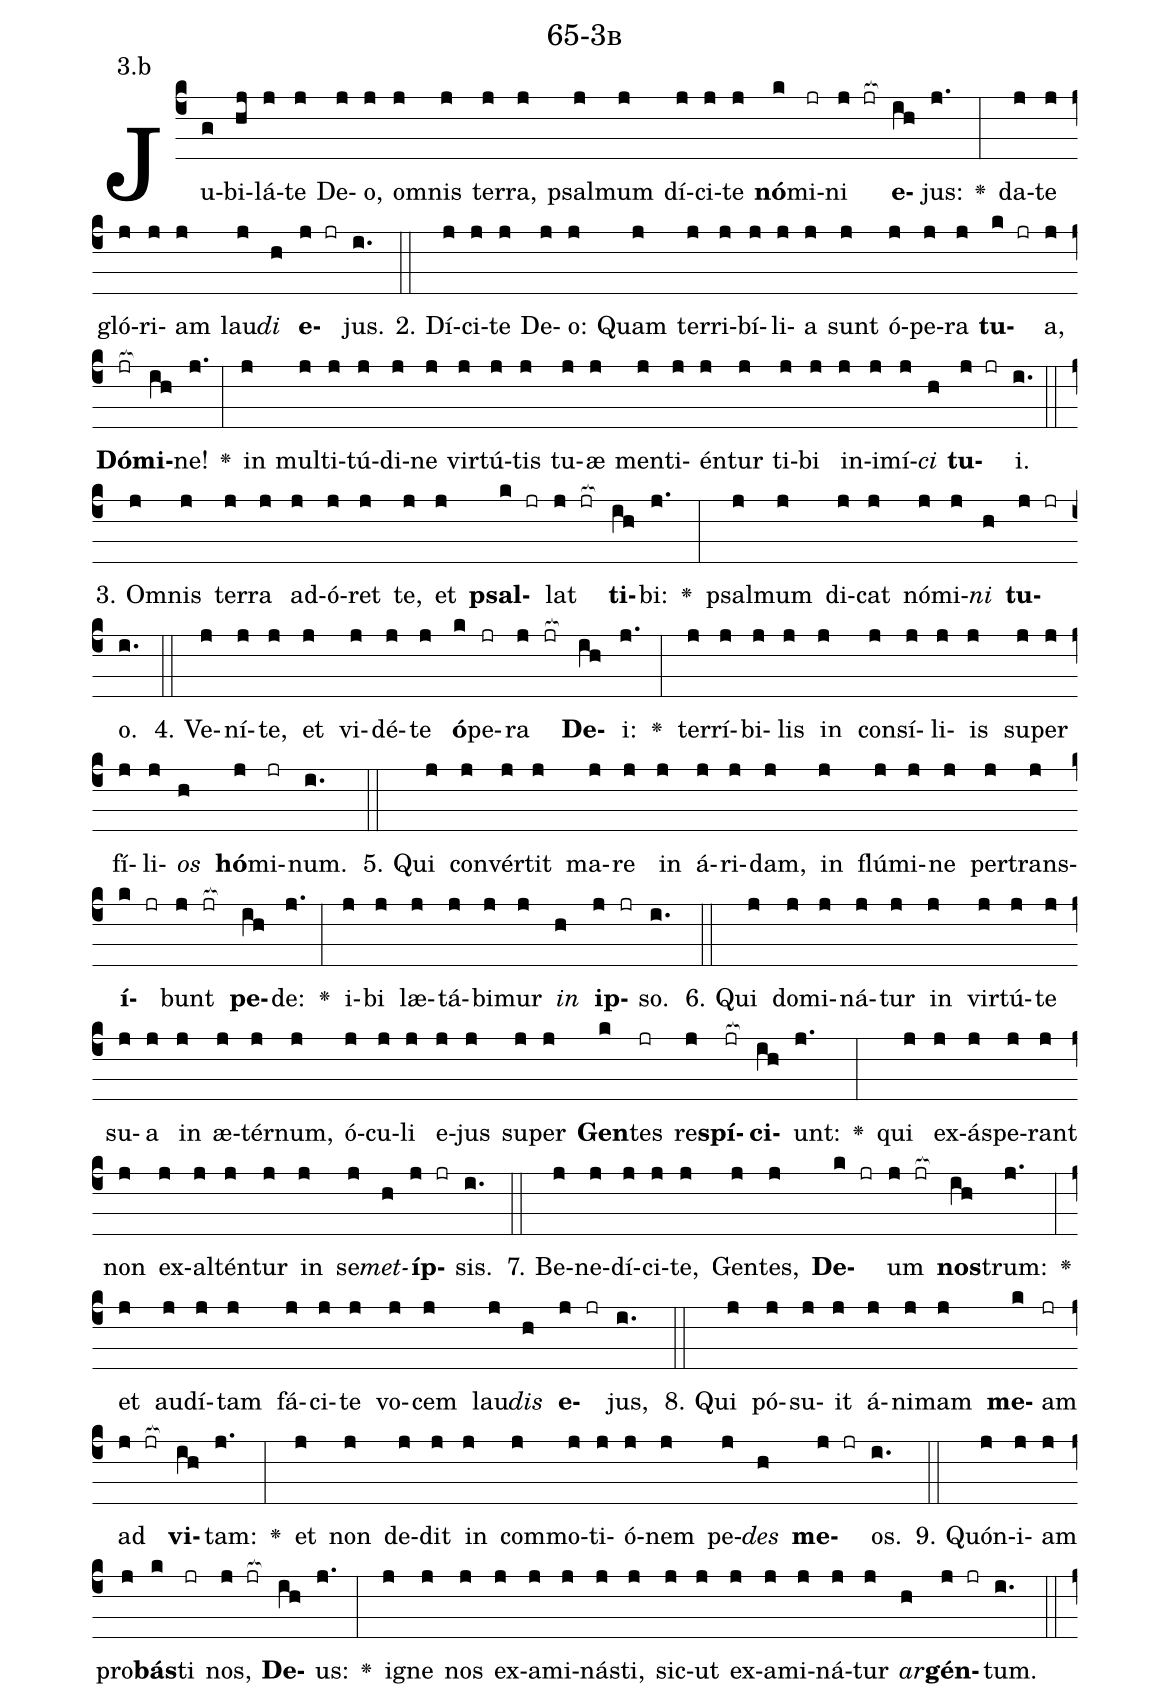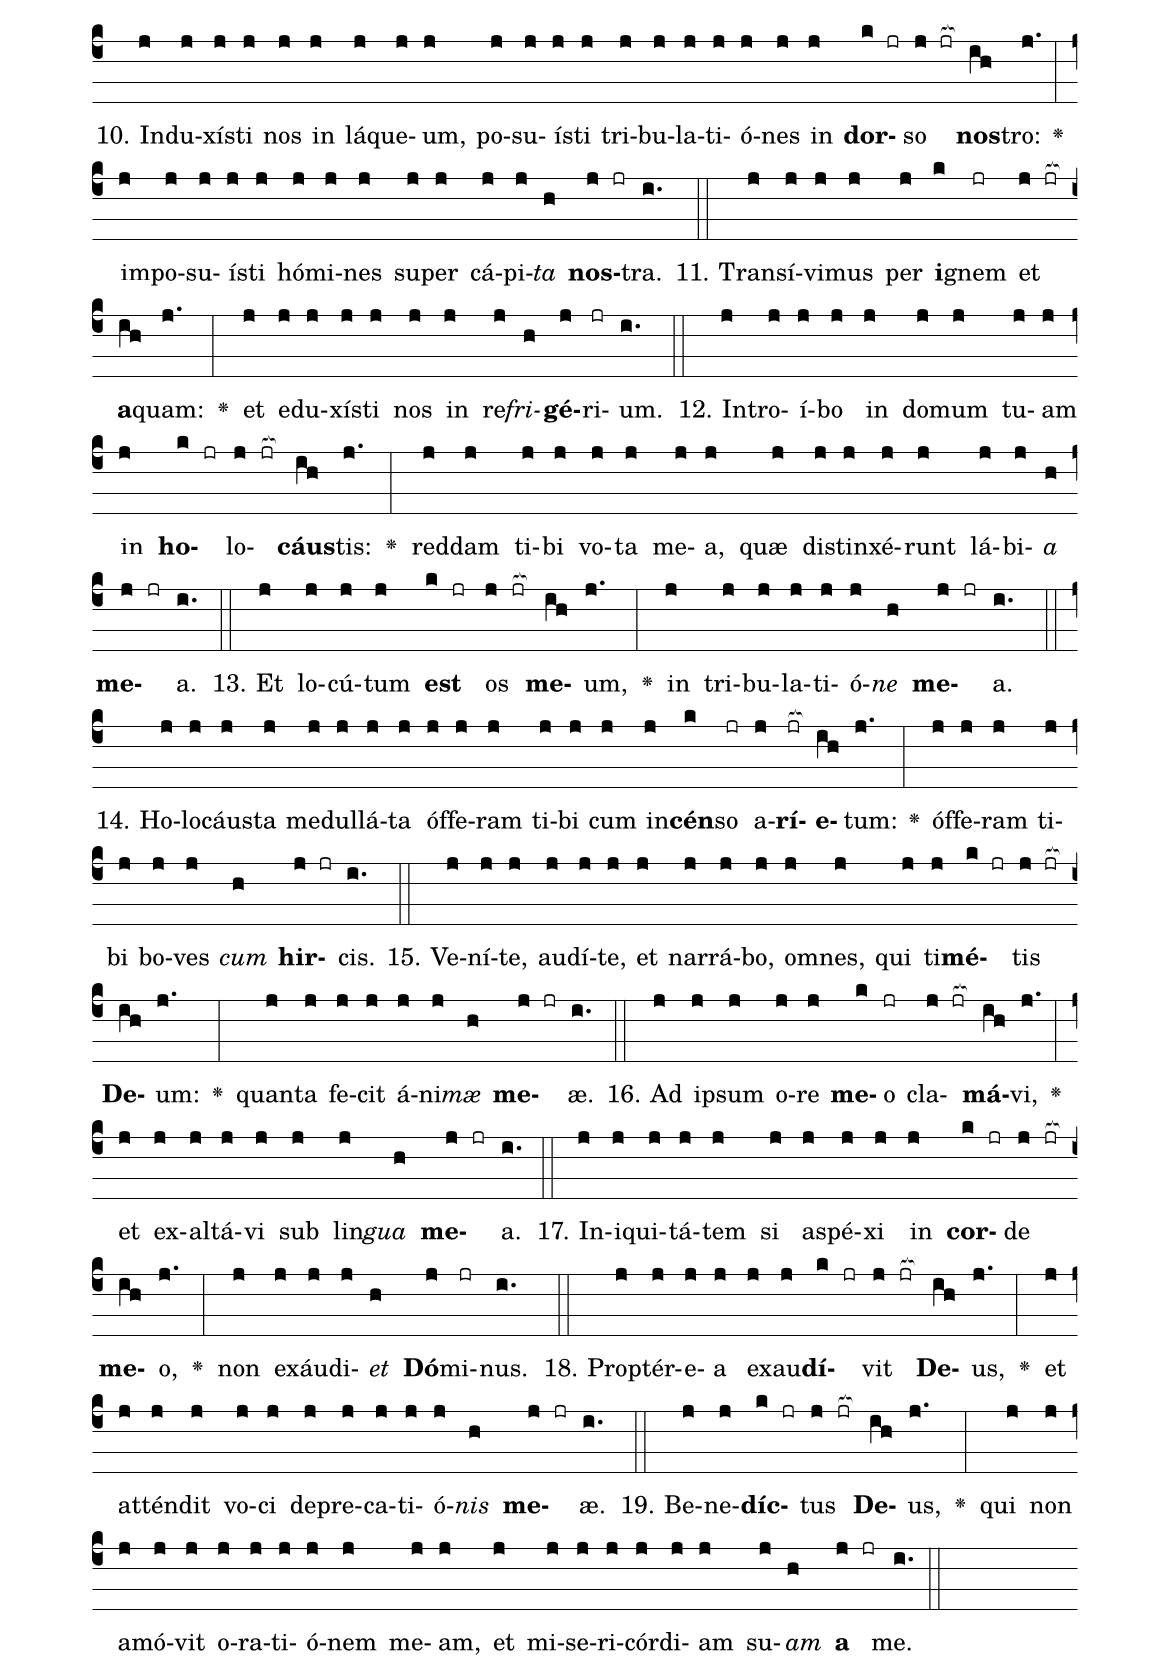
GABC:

name: 65-3b;
annotation: 3.b;
%%
(c4)Ju(g)bi(hj)lá(j)te(j) De(j)o,(j) om(j)nis(j) ter(j)ra,(j) psal(j)mum(j) dí(j)ci(j)te(j) <b>nó</b>(k)mi(jr)ni(j jr[ocb:1{]) <b>e</b>(ih[ocb:0}])jus:(j.) <v>\greheightstar</v>(:) da(j)te(j) gló(j)ri(j)am(j) lau(j)<i>di</i>(h) <b>e</b>(j jr)jus.(i.) (::)
2. Dí(j)ci(j)te(j) De(j)o:(j) Quam(j) ter(j)ri(j)bí(j)li(j)a(j) sunt(j) ó(j)pe(j)ra(j) <b>tu</b>(k jr)a,(j) <b>Dó</b>(jr[ocb:1{])<b>mi</b>(ih[ocb:0}])ne!(j.) <v>\greheightstar</v>(:) in(j) mul(j)ti(j)tú(j)di(j)ne(j) vir(j)tú(j)tis(j) tu(j)æ(j) men(j)ti(j)én(j)tur(j) ti(j)bi(j) in(j)i(j)mí(j)<i>ci</i>(h) <b>tu</b>(j jr)i.(i.) (::)
3. Om(j)nis(j) ter(j)ra(j) ad(j)ó(j)ret(j) te,(j) et(j) <b>psal</b>(k jr)lat(j jr[ocb:1{]) <b>ti</b>(ih[ocb:0}])bi:(j.) <v>\greheightstar</v>(:) psal(j)mum(j) di(j)cat(j) nó(j)mi(j)<i>ni</i>(h) <b>tu</b>(j jr)o.(i.) (::)
4. Ve(j)ní(j)te,(j) et(j) vi(j)dé(j)te(j) <b>ó</b>(k)pe(jr)ra(j jr[ocb:1{]) <b>De</b>(ih[ocb:0}])i:(j.) <v>\greheightstar</v>(:) ter(j)rí(j)bi(j)lis(j) in(j) con(j)sí(j)li(j)is(j) su(j)per(j) fí(j)li(j)<i>os</i>(h) <b>hó</b>(j)mi(jr)num.(i.) (::)
5. Qui(j) con(j)vér(j)tit(j) ma(j)re(j) in(j) á(j)ri(j)dam,(j) in(j) flú(j)mi(j)ne(j) per(j)trans(j)<b>í</b>(k jr)bunt(j jr[ocb:1{]) <b>pe</b>(ih[ocb:0}])de:(j.) <v>\greheightstar</v>(:) i(j)bi(j) læ(j)tá(j)bi(j)mur(j) <i>in</i>(h) <b>ip</b>(j jr)so.(i.) (::)
6. Qui(j) do(j)mi(j)ná(j)tur(j) in(j) vir(j)tú(j)te(j) su(j)a(j) in(j) æ(j)tér(j)num,(j) ó(j)cu(j)li(j) e(j)jus(j) su(j)per(j) <b>Gen</b>(k)tes(jr) re(j)<b>spí</b>(jr[ocb:1{])<b>ci</b>(ih[ocb:0}])unt:(j.) <v>\greheightstar</v>(:) qui(j) ex(j)ás(j)pe(j)rant(j) non(j) ex(j)al(j)tén(j)tur(j) in(j) se(j)<i>met</i>(h)<b>íp</b>(j jr)sis.(i.) (::)
7. Be(j)ne(j)dí(j)ci(j)te,(j) Gen(j)tes,(j) <b>De</b>(k jr)um(j jr[ocb:1{]) <b>nos</b>(ih[ocb:0}])trum:(j.) <v>\greheightstar</v>(:) et(j) au(j)dí(j)tam(j) fá(j)ci(j)te(j) vo(j)cem(j) lau(j)<i>dis</i>(h) <b>e</b>(j jr)jus,(i.) (::)
8. Qui(j) pó(j)su(j)it(j) á(j)ni(j)mam(j) <b>me</b>(k)am(jr) ad(j jr[ocb:1{]) <b>vi</b>(ih[ocb:0}])tam:(j.) <v>\greheightstar</v>(:) et(j) non(j) de(j)dit(j) in(j) com(j)mo(j)ti(j)ó(j)nem(j) pe(j)<i>des</i>(h) <b>me</b>(j jr)os.(i.) (::)
9. Quón(j)i(j)am(j) pro(j)<b>bás</b>(k)ti(jr) nos,(j jr[ocb:1{]) <b>De</b>(ih[ocb:0}])us:(j.) <v>\greheightstar</v>(:) i(j)gne(j) nos(j) ex(j)a(j)mi(j)nás(j)ti,(j) sic(j)ut(j) ex(j)a(j)mi(j)ná(j)tur(j) <i>ar</i>(h)<b>gén</b>(j jr)tum.(i.) (::)
10. In(j)du(j)xís(j)ti(j) nos(j) in(j) lá(j)que(j)um,(j) po(j)su(j)ís(j)ti(j) tri(j)bu(j)la(j)ti(j)ó(j)nes(j) in(j) <b>dor</b>(k jr)so(j jr[ocb:1{]) <b>nos</b>(ih[ocb:0}])tro:(j.) <v>\greheightstar</v>(:) im(j)po(j)su(j)ís(j)ti(j) hó(j)mi(j)nes(j) su(j)per(j) cá(j)pi(j)<i>ta</i>(h) <b>nos</b>(j jr)tra.(i.) (::)
11. Trans(j)í(j)vi(j)mus(j) per(j) <b>i</b>(k)gnem(jr) et(j jr[ocb:1{]) <b>a</b>(ih[ocb:0}])quam:(j.) <v>\greheightstar</v>(:) et(j) e(j)du(j)xís(j)ti(j) nos(j) in(j) re(j)<i>fri</i>(h)<b>gé</b>(j)ri(jr)um.(i.) (::)
12. In(j)tro(j)í(j)bo(j) in(j) do(j)mum(j) tu(j)am(j) in(j) <b>ho</b>(k jr)lo(j jr[ocb:1{])<b>cáus</b>(ih[ocb:0}])tis:(j.) <v>\greheightstar</v>(:) red(j)dam(j) ti(j)bi(j) vo(j)ta(j) me(j)a,(j) quæ(j) di(j)stin(j)xé(j)runt(j) lá(j)bi(j)<i>a</i>(h) <b>me</b>(j jr)a.(i.) (::)
13. Et(j) lo(j)cú(j)tum(j) <b>est</b>(k jr) os(j jr[ocb:1{]) <b>me</b>(ih[ocb:0}])um,(j.) <v>\greheightstar</v>(:) in(j) tri(j)bu(j)la(j)ti(j)ó(j)<i>ne</i>(h) <b>me</b>(j jr)a.(i.) (::)
14. Ho(j)lo(j)cáus(j)ta(j) me(j)dul(j)lá(j)ta(j) óf(j)fe(j)ram(j) ti(j)bi(j) cum(j) in(j)<b>cén</b>(k)so(jr) a(j)<b>rí</b>(jr[ocb:1{])<b>e</b>(ih[ocb:0}])tum:(j.) <v>\greheightstar</v>(:) óf(j)fe(j)ram(j) ti(j)bi(j) bo(j)ves(j) <i>cum</i>(h) <b>hir</b>(j jr)cis.(i.) (::)
15. Ve(j)ní(j)te,(j) au(j)dí(j)te,(j) et(j) nar(j)rá(j)bo,(j) om(j)nes,(j) qui(j) ti(j)<b>mé</b>(k jr)tis(j jr[ocb:1{]) <b>De</b>(ih[ocb:0}])um:(j.) <v>\greheightstar</v>(:) quan(j)ta(j) fe(j)cit(j) á(j)ni(j)<i>mæ</i>(h) <b>me</b>(j jr)æ.(i.) (::)
16. Ad(j) ip(j)sum(j) o(j)re(j) <b>me</b>(k)o(jr) cla(j jr[ocb:1{])<b>má</b>(ih[ocb:0}])vi,(j.) <v>\greheightstar</v>(:) et(j) ex(j)al(j)tá(j)vi(j) sub(j) lin(j)<i>gua</i>(h) <b>me</b>(j jr)a.(i.) (::)
17. In(j)i(j)qui(j)tá(j)tem(j) si(j) a(j)spé(j)xi(j) in(j) <b>cor</b>(k jr)de(j jr[ocb:1{]) <b>me</b>(ih[ocb:0}])o,(j.) <v>\greheightstar</v>(:) non(j) ex(j)áu(j)di(j)<i>et</i>(h) <b>Dó</b>(j)mi(jr)nus.(i.) (::)
18. Prop(j)tér(j)e(j)a(j) ex(j)au(j)<b>dí</b>(k jr)vit(j jr[ocb:1{]) <b>De</b>(ih[ocb:0}])us,(j.) <v>\greheightstar</v>(:) et(j) at(j)tén(j)dit(j) vo(j)ci(j) de(j)pre(j)ca(j)ti(j)ó(j)<i>nis</i>(h) <b>me</b>(j jr)æ.(i.) (::)
19. Be(j)ne(j)<b>díc</b>(k jr)tus(j jr[ocb:1{]) <b>De</b>(ih[ocb:0}])us,(j.) <v>\greheightstar</v>(:) qui(j) non(j) a(j)mó(j)vit(j) o(j)ra(j)ti(j)ó(j)nem(j) me(j)am,(j) et(j) mi(j)se(j)ri(j)cór(j)di(j)am(j) su(j)<i>am</i>(h) <b>a</b>(j jr) me.(i.) (::)
